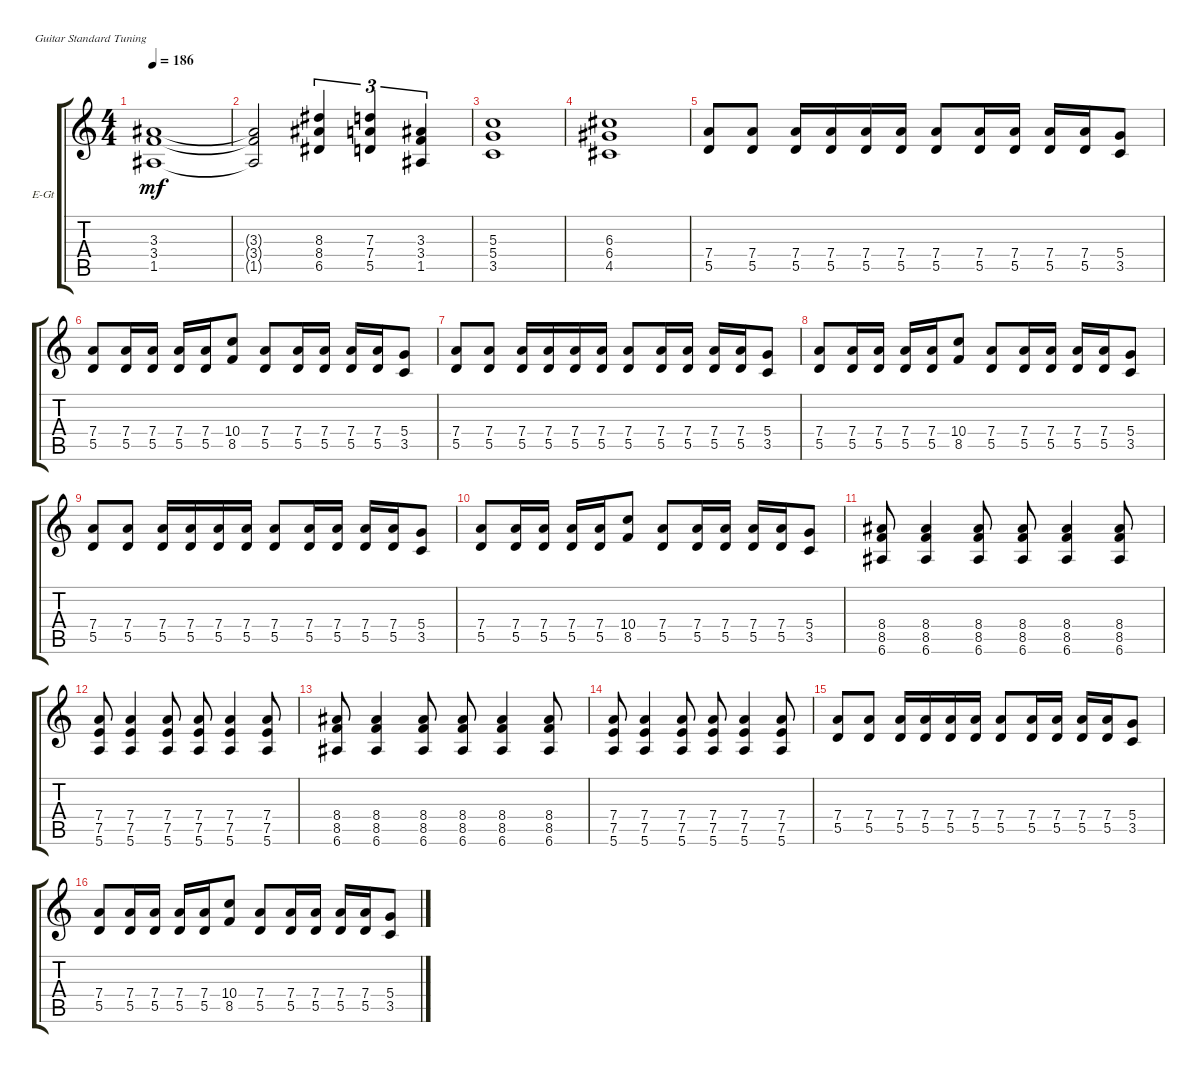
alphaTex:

\defaultSystemsLayout 4
\bracketExtendMode groupsimilarinstruments
\firstSystemTrackNameOrientation horizontal
\otherSystemsTrackNameOrientation horizontal
\track ("Electric Guitar" "E-Gt") {instrument overdrivenguitar}
\staff {score tabs}
\tuning (E4 B3 G3 D3 A2 E2)
\ts (4 4)
\tempo 186
\clef g2
\ks c
(1.5 3.4 3.3).1{dy mf} |
(1.5{t} 3.4{t} 3.3{t}).2 (6.5 8.4 8.3).4{tu (3 2)} (5.5 7.4 7.3).4{tu (3 2)} (1.5 3.4 3.3).4{tu (3 2)} |
(3.5 5.4 5.3).1 |
(6.3 6.4 4.5).1 |
(5.5 7.4).8 (5.5 7.4).8 (5.5 7.4).16 (5.5 7.4).16 (5.5 7.4).16 (5.5 7.4).16 (5.5 7.4).8 (5.5 7.4).16 (5.5 7.4).16 (5.5 7.4).16 (5.5 7.4).16 (3.5 5.4).8 |
(5.5 7.4).8 (5.5 7.4).16 (5.5 7.4).16 (5.5 7.4).16 (5.5 7.4).16 (8.5 10.4).8 (5.5 7.4).8 (5.5 7.4).16 (5.5 7.4).16 (5.5 7.4).16 (5.5 7.4).16 (3.5 5.4).8 |
(5.5 7.4).8 (5.5 7.4).8 (5.5 7.4).16 (5.5 7.4).16 (5.5 7.4).16 (5.5 7.4).16 (5.5 7.4).8 (5.5 7.4).16 (5.5 7.4).16 (5.5 7.4).16 (5.5 7.4).16 (3.5 5.4).8 |
(5.5 7.4).8 (5.5 7.4).16 (5.5 7.4).16 (5.5 7.4).16 (5.5 7.4).16 (8.5 10.4).8 (5.5 7.4).8 (5.5 7.4).16 (5.5 7.4).16 (5.5 7.4).16 (5.5 7.4).16 (3.5 5.4).8 |
(5.5 7.4).8 (5.5 7.4).8 (5.5 7.4).16 (5.5 7.4).16 (5.5 7.4).16 (5.5 7.4).16 (5.5 7.4).8 (5.5 7.4).16 (5.5 7.4).16 (5.5 7.4).16 (5.5 7.4).16 (3.5 5.4).8 |
(5.5 7.4).8 (5.5 7.4).16 (5.5 7.4).16 (5.5 7.4).16 (5.5 7.4).16 (8.5 10.4).8 (5.5 7.4).8 (5.5 7.4).16 (5.5 7.4).16 (5.5 7.4).16 (5.5 7.4).16 (3.5 5.4).8 |
(6.6 8.5 8.4).8 (6.6 8.5 8.4).4 (6.6 8.5 8.4).8 (6.6 8.5 8.4).8 (6.6 8.5 8.4).4 (6.6 8.5 8.4).8 |
(5.6 7.5 7.4).8 (5.6 7.5 7.4).4 (5.6 7.5 7.4).8 (5.6 7.5 7.4).8 (5.6 7.5 7.4).4 (5.6 7.5 7.4).8 |
(6.6 8.5 8.4).8 (6.6 8.5 8.4).4 (6.6 8.5 8.4).8 (6.6 8.5 8.4).8 (6.6 8.5 8.4).4 (6.6 8.5 8.4).8 |
(5.6 7.5 7.4).8 (5.6 7.5 7.4).4 (5.6 7.5 7.4).8 (5.6 7.5 7.4).8 (5.6 7.5 7.4).4 (5.6 7.5 7.4).8 |
(5.5 7.4).8 (5.5 7.4).8 (5.5 7.4).16 (5.5 7.4).16 (5.5 7.4).16 (5.5 7.4).16 (5.5 7.4).8 (5.5 7.4).16 (5.5 7.4).16 (5.5 7.4).16 (5.5 7.4).16 (3.5 5.4).8 |
(5.5 7.4).8 (5.5 7.4).16 (5.5 7.4).16 (5.5 7.4).16 (5.5 7.4).16 (8.5 10.4).8 (5.5 7.4).8 (5.5 7.4).16 (5.5 7.4).16 (5.5 7.4).16 (5.5 7.4).16 (3.5 5.4).8
